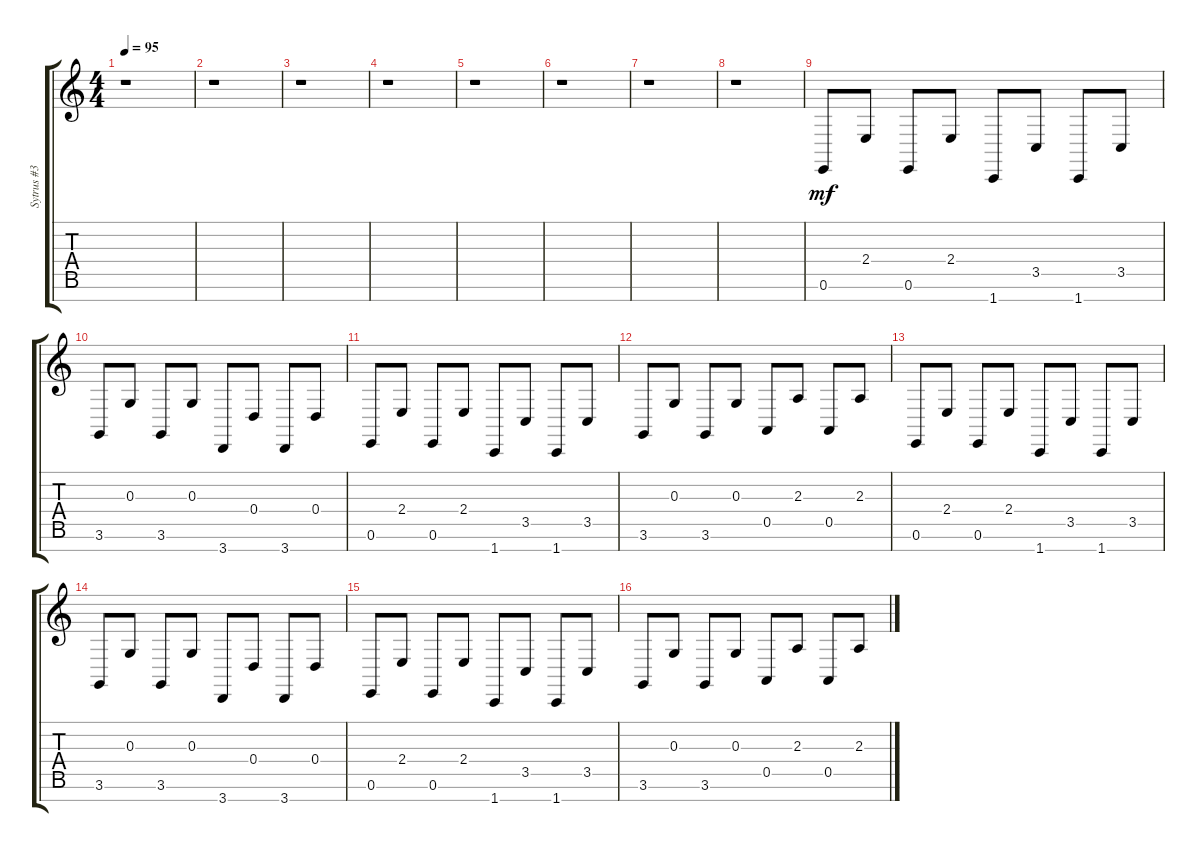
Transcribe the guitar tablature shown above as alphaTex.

\track ("Sytrus #3 (Staff 1)" "Sytrus #3 ") {instrument lead6voice}
\staff {score tabs}
\tuning (E4 B3 G3 D3 A2 E2 B1) {hide}
\ts (4 4)
\tempo 95
\clef g2
\ks c
r.1{dy mf instrument lead6voice} |
r.1 |
r.1 |
r.1 |
r.1 |
r.1 |
r.1 |
r.1 |
0.6.8 2.4.8 0.6.8 2.4.8 1.7.8 3.5.8 1.7.8 3.5.8 |
3.6.8 0.3.8 3.6.8 0.3.8 3.7.8 0.4.8 3.7.8 0.4.8 |
0.6.8 2.4.8 0.6.8 2.4.8 1.7.8 3.5.8 1.7.8 3.5.8 |
3.6.8 0.3.8 3.6.8 0.3.8 0.5.8 2.3.8 0.5.8 2.3.8 |
0.6.8 2.4.8 0.6.8 2.4.8 1.7.8 3.5.8 1.7.8 3.5.8 |
3.6.8 0.3.8 3.6.8 0.3.8 3.7.8 0.4.8 3.7.8 0.4.8 |
0.6.8 2.4.8 0.6.8 2.4.8 1.7.8 3.5.8 1.7.8 3.5.8 |
3.6.8 0.3.8 3.6.8 0.3.8 0.5.8 2.3.8 0.5.8 2.3.8
